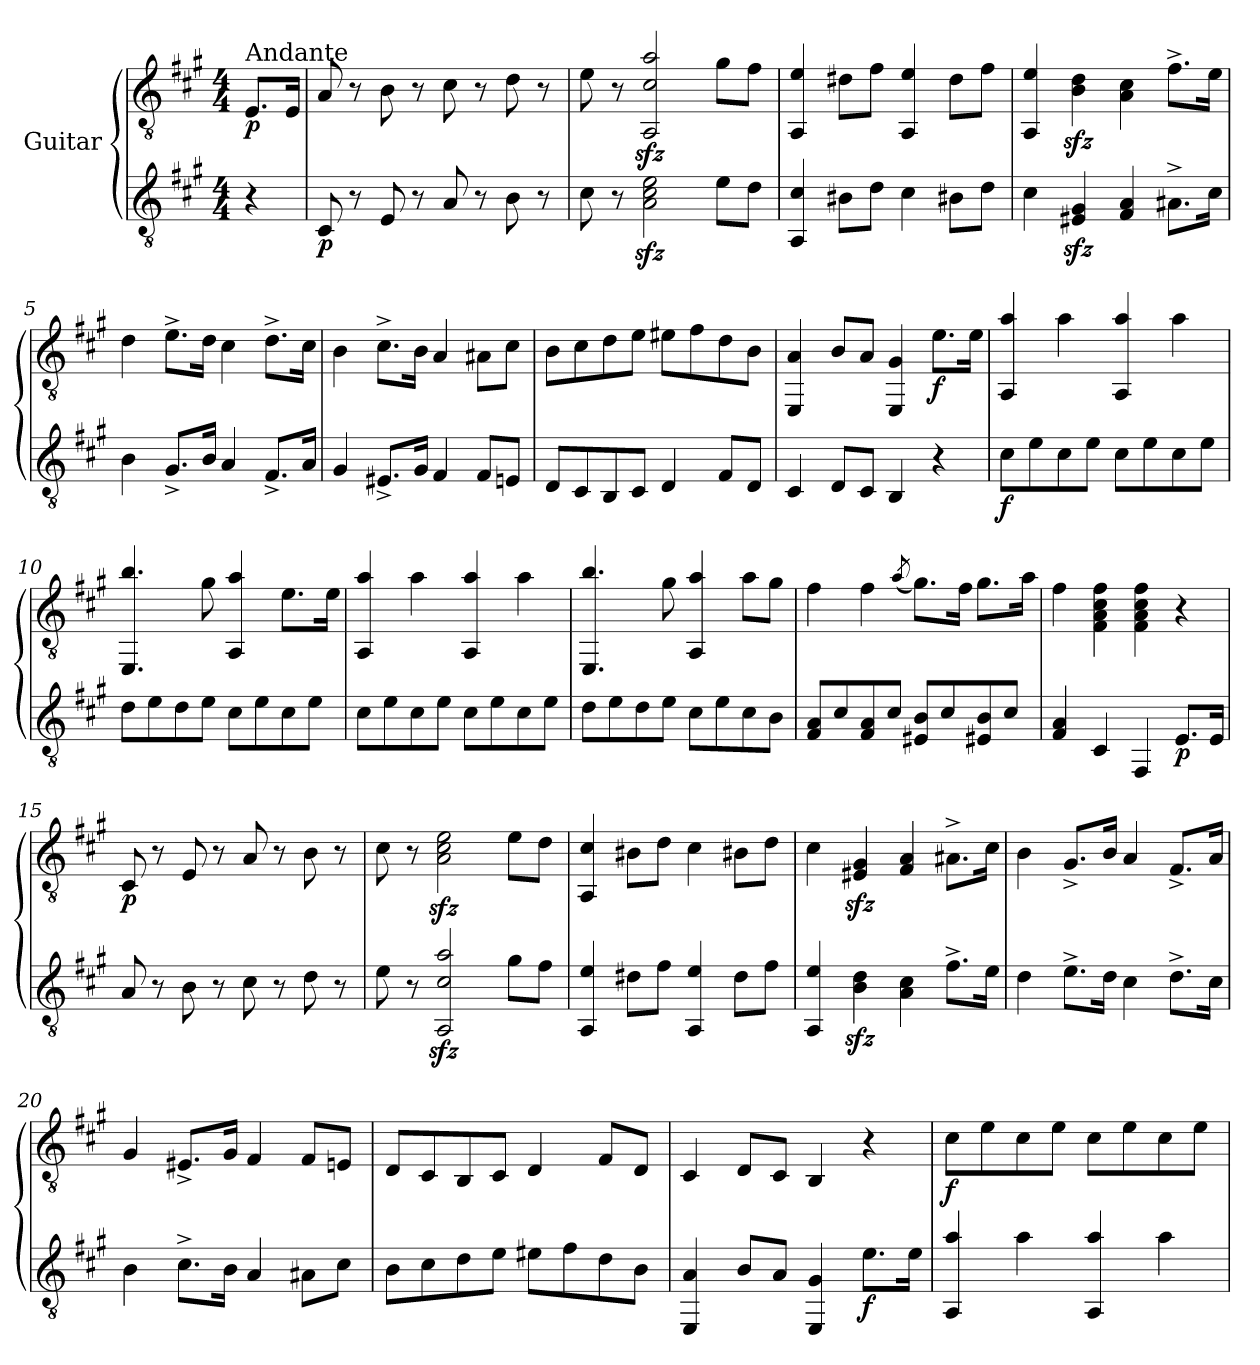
**kern	**dynam	**kern	**dynam
*part2	*part2	*part1	*part1
*staff2	*staff2	*staff1	*staff1
*I"Guitar	*	*I"Guitar	*
*clefGv2	*	*clefGv2	*
*k[f#c#g#]	*	*k[f#c#g#]	*
*M4/4	*	*M4/4	*
=	=	=	=
!	!	!LO:TX:a:t=Andante	!
!	!	!	!LO:DY:b
4r	.	8.E/L	p
.	.	16E/Jk	.
=1	=1	=1	=1
!	!LO:DY:b	!	!
8C#/	p	8A/	.
8r	.	8r	.
8E/	.	8B\	.
8r	.	8r	.
8A/	.	8c#\	.
8r	.	8r	.
8B\	.	8d\	.
8r	.	8r	.
=2	=2	=2	=2
8c#\	.	8e\	.
8r	.	8r	.
2A\zz< 2c#\zz< 2e\zz<	.	2AA/zz< 2c#/zz< 2a/zz<	.
8e\L	.	8g#\L	.
8d\J	.	8f#\J	.
=3	=3	=3	=3
4AA/ 4c#/	.	4AA/ 4e/	.
8B#X\L	.	8d#X\L	.
8d\J	.	8f#\J	.
4c#\	.	4AA/ 4e/	.
8B#X\L	.	8d#\L	.
8d\J	.	8f#\J	.
=4	=4	=4	=4
4c#\	.	4AA/ 4e/	.
4E#X/zz< 4G#/zz<	.	4B\zz< 4d\zz<	.
4F#/ 4A/	.	4A\ 4c#\	.
8.A#X^\L	.	8.f#^\L	.
16c#\Jk	.	16e\Jk	.
!!LO:LB:g=z
=5	=5	=5	=5
4B\	.	4d\	.
8.G#^/L	.	8.e^\L	.
16B/Jk	.	16d\Jk	.
4A/	.	4c#\	.
8.F#^/L	.	8.d^\L	.
16A/Jk	.	16c#\Jk	.
=6	=6	=6	=6
4G#/	.	4B\	.
8.E#X^/L	.	8.c#^\L	.
16G#/Jk	.	16B\Jk	.
4F#/	.	4A/	.
8F#/L	.	8A#X\L	.
8En/J	.	8c#\J	.
=7	=7	=7	=7
8D/L	.	8B\L	.
8C#/	.	8c#\	.
8BB/	.	8d\	.
8C#/J	.	8e\J	.
4D/	.	8e#X\L	.
.	.	8f#\	.
8F#/L	.	8d\	.
8D/J	.	8B\J	.
=8	=8	=8	=8
4C#/	.	4EE/ 4A/	.
8D/L	.	8B/L	.
8C#/J	.	8A/J	.
4BB/	.	4EE/ 4G#/	.
!	!	!	!LO:DY:b
4r	.	8.e\L	f
.	.	16e\Jk	.
!!LO:LB:g=z
=9	=9	=9	=9
!	!LO:DY:b	!	!
8c#\L	f	4AA/ 4a/	.
8e\	.	.	.
8c#\	.	4a\	.
8e\J	.	.	.
8c#\L	.	4AA/ 4a/	.
8e\	.	.	.
8c#\	.	4a\	.
8e\J	.	.	.
=10	=10	=10	=10
8d\L	.	4.EE/ 4.b/	.
8e\	.	.	.
8d\	.	.	.
8e\J	.	8g#\	.
8c#\L	.	4AA/ 4a/	.
8e\	.	.	.
8c#\	.	8.e\L	.
8e\J	.	.	.
.	.	16e\Jk	.
=11	=11	=11	=11
8c#\L	.	4AA/ 4a/	.
8e\	.	.	.
8c#\	.	4a\	.
8e\J	.	.	.
8c#\L	.	4AA/ 4a/	.
8e\	.	.	.
8c#\	.	4a\	.
8e\J	.	.	.
=12	=12	=12	=12
8d\L	.	4.EE/ 4.b/	.
8e\	.	.	.
8d\	.	.	.
8e\J	.	8g#\	.
8c#\L	.	4AA/ 4a/	.
8e\	.	.	.
8c#\	.	8a\L	.
8B\J	.	8g#\J	.
=13	=13	=13	=13
8F#/ 8A/L	.	4f#\	.
8c#/	.	.	.
8F#/ 8A/	.	4f#\	.
8c#/J	.	.	.
.	.	(8qa/	.
8E#X/ 8B/L	.	8.g#\L)	.
8c#/	.	.	.
.	.	16f#\Jk	.
8E#X/ 8B/	.	8.g#\L	.
8c#/J	.	.	.
.	.	16a\Jk	.
=14	=14	=14	=14
4F#/ 4A/	.	4f#\	.
4C#/	.	4F#\ 4A\ 4c#\ 4f#\	.
4FF#/	.	4F#\ 4A\ 4c#\ 4f#\	.
!	!LO:DY:b	!	!
8.E/L	p	4r	.
16E/Jk	.	.	.
!!LO:LB:g=z
=15	=15	=15	=15
!	!	!	!LO:DY:b
8A/	.	8C#/	p
8r	.	8r	.
8B\	.	8E/	.
8r	.	8r	.
8c#\	.	8A/	.
8r	.	8r	.
8d\	.	8B\	.
8r	.	8r	.
=16	=16	=16	=16
8e\	.	8c#\	.
8r	.	8r	.
2AA/zz< 2c#/zz< 2a/zz<	.	2A\zz< 2c#\zz< 2e\zz<	.
8g#\L	.	8e\L	.
8f#\J	.	8d\J	.
=17	=17	=17	=17
4AA/ 4e/	.	4AA/ 4c#/	.
8d#X\L	.	8B#X\L	.
8f#\J	.	8d\J	.
4AA/ 4e/	.	4c#\	.
8d#\L	.	8B#X\L	.
8f#\J	.	8d\J	.
=18	=18	=18	=18
4AA/ 4e/	.	4c#\	.
4B\zz< 4d\zz<	.	4E#X/zz< 4G#/zz<	.
4A\ 4c#\	.	4F#/ 4A/	.
8.f#^\L	.	8.A#X^\L	.
16e\Jk	.	16c#\Jk	.
!!LO:LB:g=z
=19	=19	=19	=19
4d\	.	4B\	.
8.e^\L	.	8.G#^/L	.
16d\Jk	.	16B/Jk	.
4c#\	.	4A/	.
8.d^\L	.	8.F#^/L	.
16c#\Jk	.	16A/Jk	.
=20	=20	=20	=20
4B\	.	4G#/	.
8.c#^\L	.	8.E#X^/L	.
16B\Jk	.	16G#/Jk	.
4A/	.	4F#/	.
8A#X\L	.	8F#/L	.
8c#\J	.	8En/J	.
=21	=21	=21	=21
8B\L	.	8D/L	.
8c#\	.	8C#/	.
8d\	.	8BB/	.
8e\J	.	8C#/J	.
8e#X\L	.	4D/	.
8f#\	.	.	.
8d\	.	8F#/L	.
8B\J	.	8D/J	.
=22	=22	=22	=22
4EE/ 4A/	.	4C#/	.
8B/L	.	8D/L	.
8A/J	.	8C#/J	.
4EE/ 4G#/	.	4BB/	.
!	!LO:DY:b	!	!
8.e\L	f	4r	.
16e\Jk	.	.	.
!!LO:LB:g=z
=23	=23	=23	=23
!	!	!	!LO:DY:b
4AA/ 4a/	.	8c#\L	f
.	.	8e\	.
4a\	.	8c#\	.
.	.	8e\J	.
4AA/ 4a/	.	8c#\L	.
.	.	8e\	.
4a\	.	8c#\	.
.	.	8e\J	.
=	=	=	=
*-	*-	*-	*-
